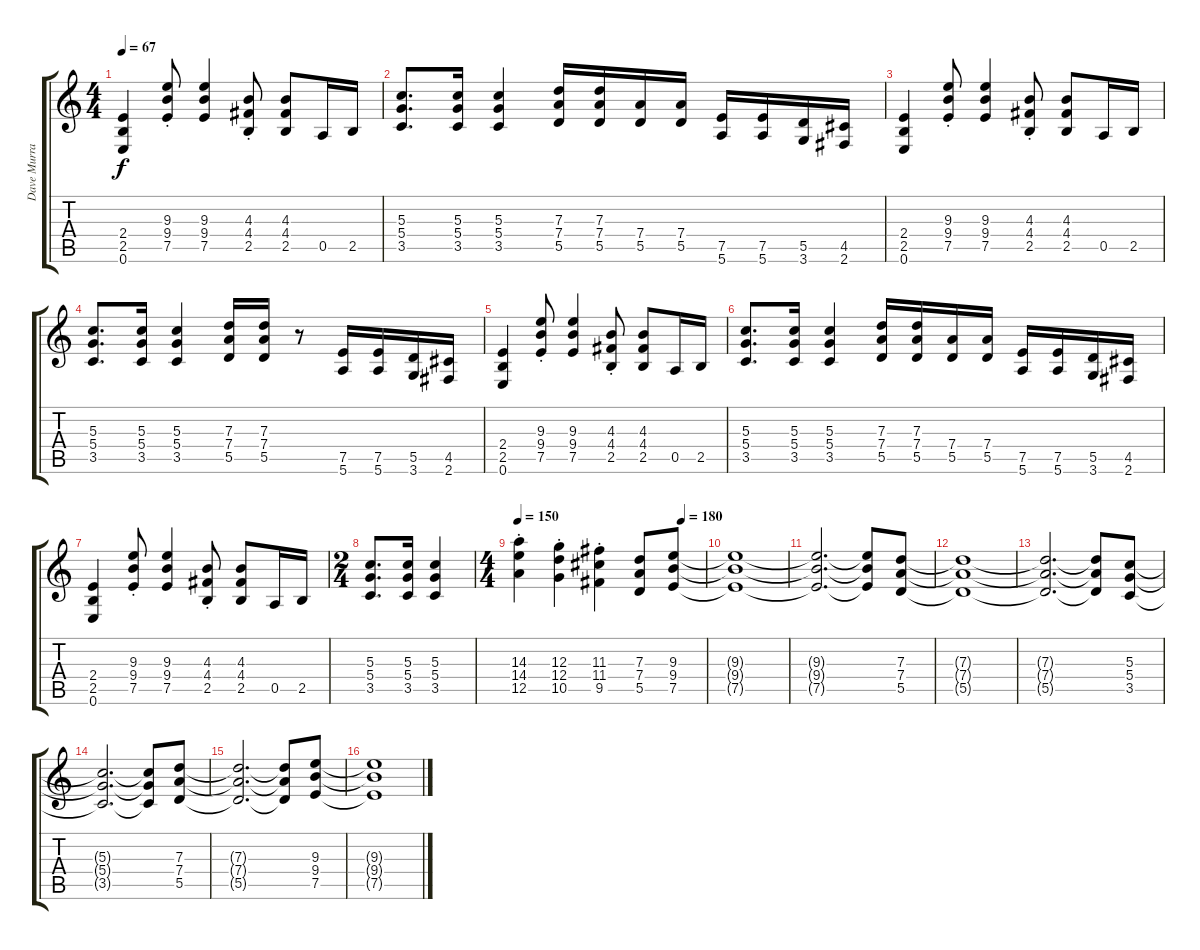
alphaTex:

\track ("Dave Murray - Guitar" "Dave Murra") {instrument overdrivenguitar}
\staff {score tabs}
\tuning (E4 B3 G3 D3 A2 E2) {hide}
\ts (4 4)
\tempo 67
\clef g2
\ks c
(2.4 2.5 0.6).4{dy f instrument overdrivenguitar} (9.3{st} 9.4{st} 7.5{st}).8 (9.3 9.4 7.5).4 (4.3{st} 4.4{st} 2.5{st}).8 (4.3 4.4 2.5).8 0.5.16 2.5.16 |
(5.3 5.4 3.5).8{d} (5.3 5.4 3.5).16 (5.3 5.4 3.5).4 (7.3 7.4 5.5).16 (7.3 7.4 5.5).16 (7.4 5.5).16 (7.4 5.5).16 (7.5 5.6).16 (7.5 5.6).16 (5.5 3.6).16 (4.5 2.6).16 |
(2.4 2.5 0.6).4 (9.3{st} 9.4{st} 7.5{st}).8 (9.3 9.4 7.5).4 (4.3{st} 4.4{st} 2.5{st}).8 (4.3 4.4 2.5).8 0.5.16 2.5.16 |
(5.3 5.4 3.5).8{d} (5.3 5.4 3.5).16 (5.3 5.4 3.5).4 (7.3 7.4 5.5).16 (7.3 7.4 5.5).16 r.8 (7.5 5.6).16 (7.5 5.6).16 (5.5 3.6).16 (4.5 2.6).16 |
(2.4 2.5 0.6).4 (9.3{st} 9.4{st} 7.5{st}).8 (9.3 9.4 7.5).4 (4.3{st} 4.4{st} 2.5{st}).8 (4.3 4.4 2.5).8 0.5.16 2.5.16 |
(5.3 5.4 3.5).8{d} (5.3 5.4 3.5).16 (5.3 5.4 3.5).4 (7.3 7.4 5.5).16 (7.3 7.4 5.5).16 (7.4 5.5).16 (7.4 5.5).16 (7.5 5.6).16 (7.5 5.6).16 (5.5 3.6).16 (4.5 2.6).16 |
(2.4 2.5 0.6).4 (9.3{st} 9.4{st} 7.5{st}).8 (9.3 9.4 7.5).4 (4.3{st} 4.4{st} 2.5{st}).8 (4.3 4.4 2.5).8 0.5.16 2.5.16 |
\ts (2 4)
(5.3 5.4 3.5).8{d} (5.3 5.4 3.5).16 (5.3 5.4 3.5).4 |
\ts (4 4)
\tempo 150
\tempo (180 0.875)
(14.3{st} 14.4{st} 12.5{st}).4 (12.3{st} 12.4{st} 10.5{st}).4 (11.3{st} 11.4{st} 9.5{st}).4 (7.3 7.4 5.5).8 (9.3 9.4 7.5).8 |
(9.3{t} 9.4{t} 7.5{t}).1 |
(9.3{t} 9.4{t} 7.5{t}).2{d} (9.3{t} 9.4{t} 7.5{t}).8 (7.3 7.4 5.5).8 |
(7.3{t} 7.4{t} 5.5{t}).1 |
(7.3{t} 7.4{t} 5.5{t}).2{d} (7.3{t} 7.4{t} 5.5{t}).8 (5.3 5.4 3.5).8 |
(5.3{t} 5.4{t} 3.5{t}).2{d} (5.3{t} 5.4{t} 3.5{t}).8 (7.3 7.4 5.5).8 |
(7.3{t} 7.4{t} 5.5{t}).2{d} (7.3{t} 7.4{t} 5.5{t}).8 (9.3 9.4 7.5).8 |
(9.3{t} 9.4{t} 7.5{t}).1
